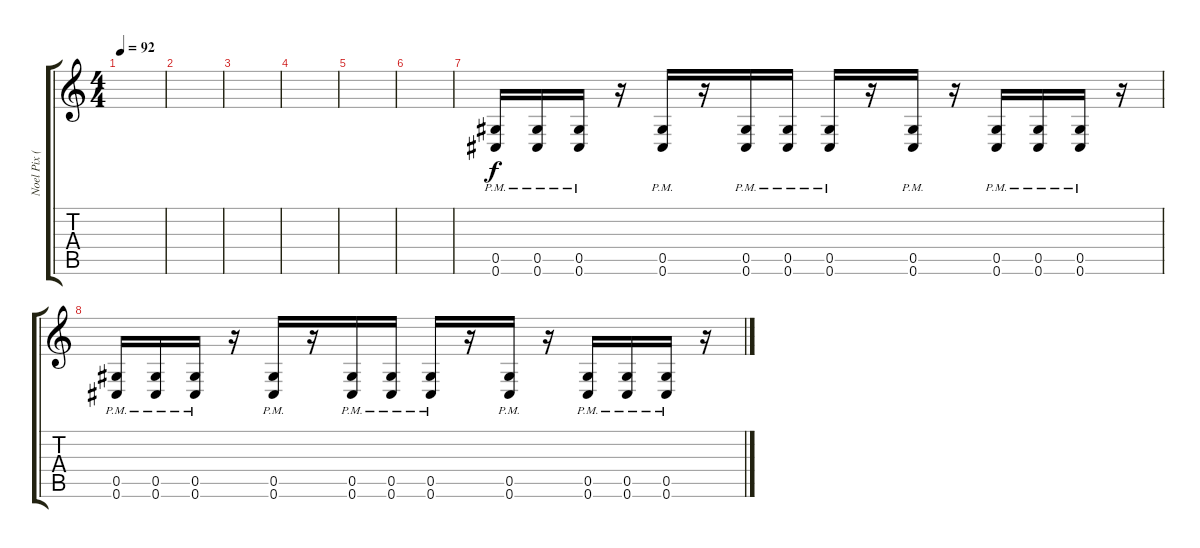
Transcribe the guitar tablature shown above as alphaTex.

\track ("Noel Pix ( distortion )" "Noel Pix (") {instrument distortionguitar}
\staff {score tabs}
\tuning (Eb4 Bb3 Gb3 Db3 Ab2 Db2) {hide}
\ts (4 4)
\tempo 92
\clef g2
\ks c
|
|
|
|
|
|
(0.5{pm} 0.6{pm}).16 (0.5{pm} 0.6{pm}).16 (0.5{pm} 0.6{pm}).16 r.16 (0.5{pm} 0.6{pm}).16 r.16 (0.5{pm} 0.6{pm}).16 (0.5{pm} 0.6{pm}).16 (0.5{pm} 0.6{pm}).16 r.16 (0.5{pm} 0.6{pm}).16 r.16 (0.5{pm} 0.6{pm}).16 (0.5{pm} 0.6{pm}).16 (0.5{pm} 0.6{pm}).16 r.16 |
(0.5{pm} 0.6{pm}).16 (0.5{pm} 0.6{pm}).16 (0.5{pm} 0.6{pm}).16 r.16 (0.5{pm} 0.6{pm}).16 r.16 (0.5{pm} 0.6{pm}).16 (0.5{pm} 0.6{pm}).16 (0.5{pm} 0.6{pm}).16 r.16 (0.5{pm} 0.6{pm}).16 r.16 (0.5{pm} 0.6{pm}).16 (0.5{pm} 0.6{pm}).16 (0.5{pm} 0.6{pm}).16 r.16
